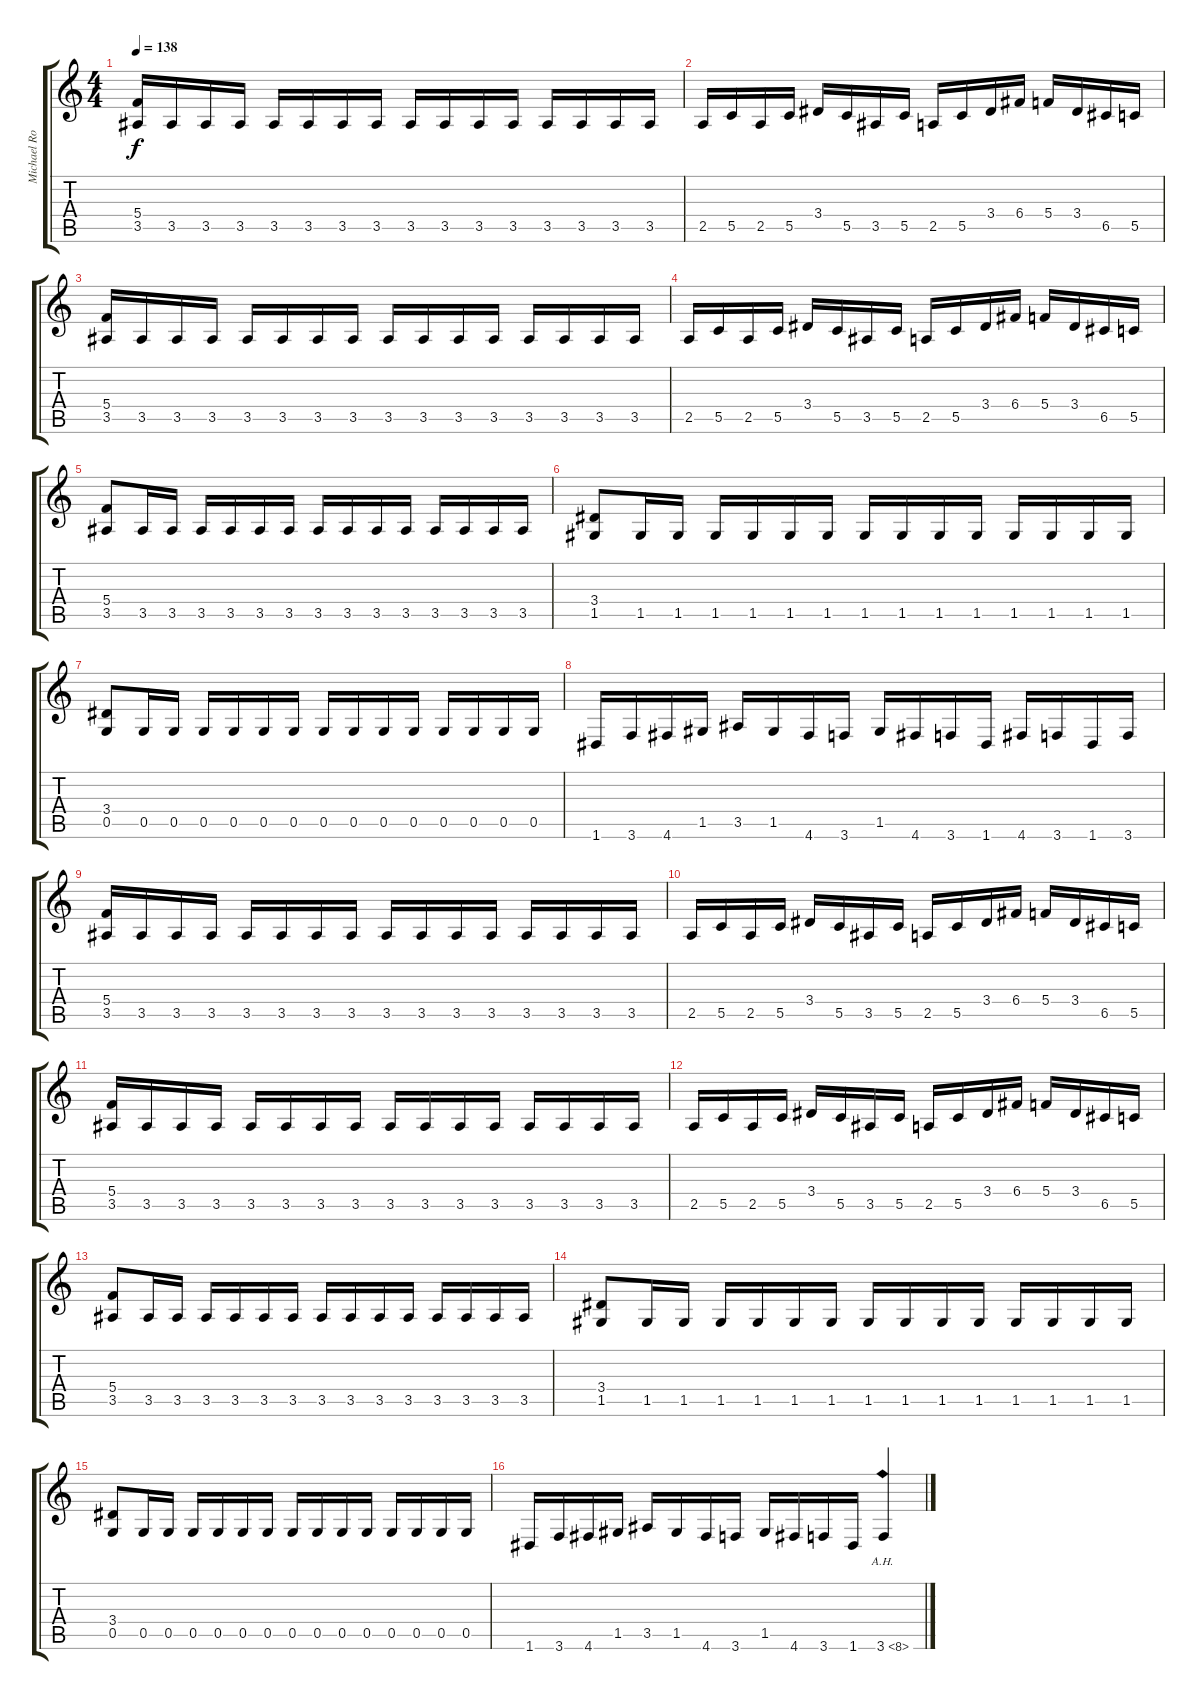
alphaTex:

\track ("Michael Romeo" "Michael Ro") {instrument distortionguitar}
\staff {score tabs}
\tuning (D4 A3 F3 C3 G2 D2) {hide}
\ts (4 4)
\tempo 138
\clef g2
\ks c
(5.4 3.5).16{dy f} 3.5.16 3.5.16 3.5.16 3.5.16 3.5.16 3.5.16 3.5.16 3.5.16 3.5.16 3.5.16 3.5.16 3.5.16 3.5.16 3.5.16 3.5.16 |
2.5.16 5.5.16 2.5.16 5.5.16 3.4.16 5.5.16 3.5.16 5.5.16 2.5.16 5.5.16 3.4.16 6.4.16 5.4.16 3.4.16 6.5.16 5.5.16 |
(5.4 3.5).16 3.5.16 3.5.16 3.5.16 3.5.16 3.5.16 3.5.16 3.5.16 3.5.16 3.5.16 3.5.16 3.5.16 3.5.16 3.5.16 3.5.16 3.5.16 |
2.5.16 5.5.16 2.5.16 5.5.16 3.4.16 5.5.16 3.5.16 5.5.16 2.5.16 5.5.16 3.4.16 6.4.16 5.4.16 3.4.16 6.5.16 5.5.16 |
(5.4 3.5).8 3.5.16 3.5.16 3.5.16 3.5.16 3.5.16 3.5.16 3.5.16 3.5.16 3.5.16 3.5.16 3.5.16 3.5.16 3.5.16 3.5.16 |
(3.4 1.5).8 1.5.16 1.5.16 1.5.16 1.5.16 1.5.16 1.5.16 1.5.16 1.5.16 1.5.16 1.5.16 1.5.16 1.5.16 1.5.16 1.5.16 |
(3.4 0.5).8 0.5.16 0.5.16 0.5.16 0.5.16 0.5.16 0.5.16 0.5.16 0.5.16 0.5.16 0.5.16 0.5.16 0.5.16 0.5.16 0.5.16 |
1.6.16 3.6.16 4.6.16 1.5.16 3.5.16 1.5.16 4.6.16 3.6.16 1.5.16 4.6.16 3.6.16 1.6.16 4.6.16 3.6.16 1.6.16 3.6.16 |
(5.4 3.5).16 3.5.16 3.5.16 3.5.16 3.5.16 3.5.16 3.5.16 3.5.16 3.5.16 3.5.16 3.5.16 3.5.16 3.5.16 3.5.16 3.5.16 3.5.16 |
2.5.16 5.5.16 2.5.16 5.5.16 3.4.16 5.5.16 3.5.16 5.5.16 2.5.16 5.5.16 3.4.16 6.4.16 5.4.16 3.4.16 6.5.16 5.5.16 |
(5.4 3.5).16 3.5.16 3.5.16 3.5.16 3.5.16 3.5.16 3.5.16 3.5.16 3.5.16 3.5.16 3.5.16 3.5.16 3.5.16 3.5.16 3.5.16 3.5.16 |
2.5.16 5.5.16 2.5.16 5.5.16 3.4.16 5.5.16 3.5.16 5.5.16 2.5.16 5.5.16 3.4.16 6.4.16 5.4.16 3.4.16 6.5.16 5.5.16 |
(5.4 3.5).8 3.5.16 3.5.16 3.5.16 3.5.16 3.5.16 3.5.16 3.5.16 3.5.16 3.5.16 3.5.16 3.5.16 3.5.16 3.5.16 3.5.16 |
(3.4 1.5).8 1.5.16 1.5.16 1.5.16 1.5.16 1.5.16 1.5.16 1.5.16 1.5.16 1.5.16 1.5.16 1.5.16 1.5.16 1.5.16 1.5.16 |
(3.4 0.5).8 0.5.16 0.5.16 0.5.16 0.5.16 0.5.16 0.5.16 0.5.16 0.5.16 0.5.16 0.5.16 0.5.16 0.5.16 0.5.16 0.5.16 |
1.6.16 3.6.16 4.6.16 1.5.16 3.5.16 1.5.16 4.6.16 3.6.16 1.5.16 4.6.16 3.6.16 1.6.16 3.6{ah 5}.4
